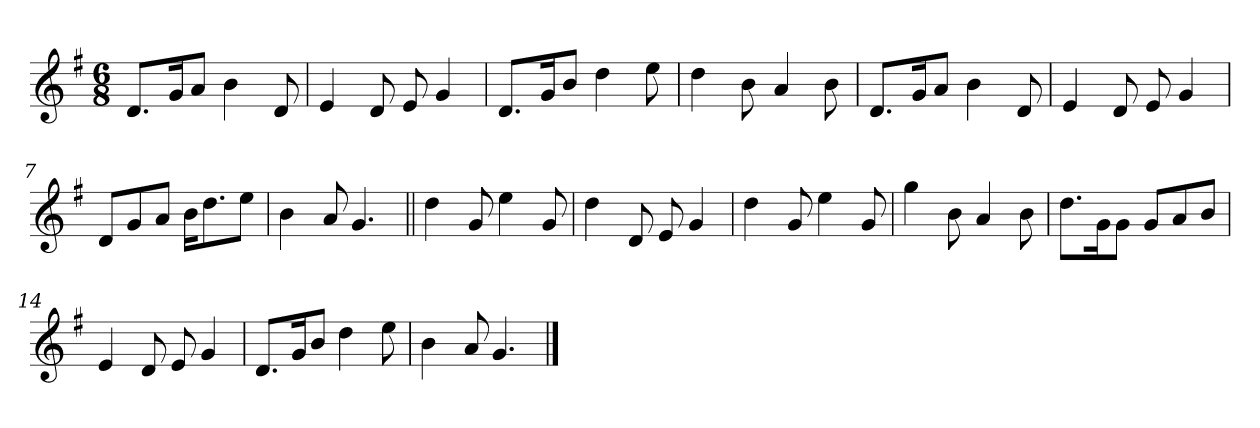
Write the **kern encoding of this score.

**kern
*part1
*staff1
*clefG2
*k[f#]
*G:
*M6/8
*MM75
=1
8.d/L
16g/K
8a/J
4b\
8d/
=2
4e/
8d/
8e/
4g/
=3
8.d/L
16g/K
8b/J
4dd\
8ee\
=4
4dd\
8b\
4a/
8b\
=5
8.d/L
16g/K
8a/J
4b\
8d/
=6
4e/
8d/
8e/
4g/
=7
8d/L
8g/
8a/J
16b\KL
8.dd\
8ee\J
=8
4b\
8a/
4.g/
!!LO:LB:g=z
=9||
4dd\
8g/
4ee\
8g/
=10
4dd\
8d/
8e/
4g/
=11
4dd\
8g/
4ee\
8g/
=12
4gg\
8b\
4a/
8b\
=13
8.dd\L
16g\K
8g\J
8g/L
8a/
8b/J
=14
4e/
8d/
8e/
4g/
=15
8.d/L
16g/K
8b/J
4dd\
8ee\
=16
4b\
8a/
4.g/
==
*-
